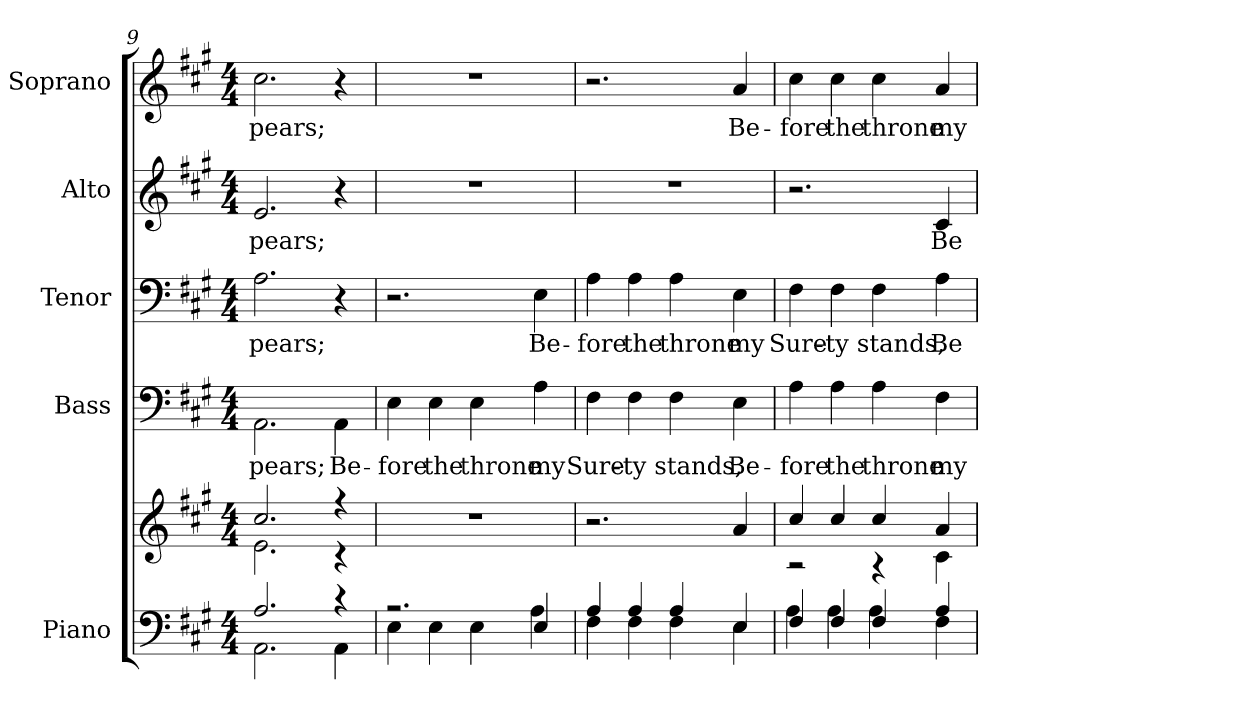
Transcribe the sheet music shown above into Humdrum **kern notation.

**kern	**kern	**kern	**text	**kern	**text	**kern	**text	**kern	**text
*part5	*part5	*part4	*part4	*part3	*part3	*part2	*part2	*part1	*part1
*staff6	*staff5	*staff4	*staff4	*staff3	*staff3	*staff2	*staff2	*staff1	*staff1
*I"Piano	*	*I"Bass	*	*I"Tenor	*	*I"Alto	*	*I"Soprano	*
*I'Pno.	*	*I'B.	*	*I'T.	*	*I'A.	*	*I'S.	*
*clefF4	*clefG2	*clefF4	*	*clefF4	*	*clefG2	*	*clefG2	*
*	*	*ITrd7c12	*	*	*	*	*	*	*
*k[f#c#g#]	*k[f#c#g#]	*k[f#c#g#]	*	*k[f#c#g#]	*	*k[f#c#g#]	*	*k[f#c#g#]	*
*A:	*A:	*A:	*	*A:	*	*A:	*	*A:	*
*M4/4	*M4/4	*M4/4	*	*M4/4	*	*M4/4	*	*M4/4	*
=9	=9	=9	=9	=9	=9	=9	=9	=9	=9
*^	*^	*	*	*	*	*	*	*	*
!	!	!	!	!	!LO:LY:b:color=#000000	!	!	!	!	!	!
!	!	!	!	!	!	!	!LO:LY:b:color=#000000	!	!	!	!
!	!	!	!	!	!	!	!	!	!LO:LY:b:color=#000000	!	!
!	!	!	!	!	!	!	!	!	!	!	!LO:LY:b:color=#000000
2.Ai/	2.AAi\	2.cc#i/	2.ei\	2.AAAi\	-pears;	2.Ai\	-pears;	2.ei/	-pears;	2.cc#i\	-pears;
!	!	!	!	!	!LO:LY:b:color=#000000	!	!	!	!	!	!
4r	4AAi\	4r	4r	4AAAi\	Be-	4r	.	4r	.	4r	.
*	*	*v	*v	*	*	*	*	*	*	*	*
=10	=10	=10	=10	=10	=10	=10	=10	=10	=10	=10
*	*	*^	*	*	*	*	*	*	*	*
!	!	!	!	!	!LO:LY:b:color=#000000	!	!	!	!	!	!
*	*	*v	*v	*	*	*	*	*	*	*	*
2.r	4Ei\	1r	4EEi\	-fore	2.r	.	1r	.	1r	.
!	!	!	!	!LO:LY:b:color=#000000	!	!	!	!	!	!
.	4Ei\	.	4EEi\	the	.	.	.	.	.	.
!	!	!	!	!LO:LY:b:color=#000000	!	!	!	!	!	!
.	4Ei\	.	4EEi\	throne	.	.	.	.	.	.
!	!	!	!	!LO:LY:b:color=#000000	!	!	!	!	!	!
!	!	!	!	!	!	!LO:LY:b:color=#000000	!	!	!	!
4Ei/	4Ai\	.	4AAi\	my	4Ei\	Be-	.	.	.	.
=11	=11	=11	=11	=11	=11	=11	=11	=11	=11	=11
!	!	!	!	!LO:LY:b:color=#000000	!	!	!	!	!	!
!	!	!	!	!	!	!LO:LY:b:color=#000000	!	!	!	!
4Ai/	4F#i\	2.r	4FF#i\	Sure-	4Ai\	-fore	1r	.	2.r	.
!	!	!	!	!LO:LY:b:color=#000000	!	!	!	!	!	!
!	!	!	!	!	!	!LO:LY:b:color=#000000	!	!	!	!
4Ai/	4F#i\	.	4FF#i\	-ty	4Ai\	the	.	.	.	.
!	!	!	!	!LO:LY:b:color=#000000	!	!	!	!	!	!
!	!	!	!	!	!	!LO:LY:b:color=#000000	!	!	!	!
4Ai/	4F#i\	.	4FF#i\	stands,	4Ai\	throne	.	.	.	.
!	!	!	!	!LO:LY:b:color=#000000	!	!	!	!	!	!
!	!	!	!	!	!	!LO:LY:b:color=#000000	!	!	!	!
!	!	!	!	!	!	!	!	!	!	!LO:LY:b:color=#000000
4Ei/	4Ei\	4ai/	4EEi\	Be-	4Ei\	my	.	.	4ai/	Be-
!!LO:PB:g=z
=12	=12	=12	=12	=12	=12	=12	=12	=12	=12	=12
*	*	*^	*	*	*	*	*	*	*	*
!	!	!	!	!	!LO:LY:b:color=#000000	!	!	!	!	!	!
!	!	!	!	!	!	!	!LO:LY:b:color=#000000	!	!	!	!
!	!	!	!	!	!	!	!	!	!	!	!LO:LY:b:color=#000000
4F#i/	4Ai\	4cc#i/	2r	4AAi\	-fore	4F#i\	Sure-	2.r	.	4cc#i\	-fore
!	!	!	!	!	!LO:LY:b:color=#000000	!	!	!	!	!	!
!	!	!	!	!	!	!	!LO:LY:b:color=#000000	!	!	!	!
!	!	!	!	!	!	!	!	!	!	!	!LO:LY:b:color=#000000
4F#i/	4Ai\	4cc#i/	.	4AAi\	the	4F#i\	-ty	.	.	4cc#i\	the
!	!	!	!	!	!LO:LY:b:color=#000000	!	!	!	!	!	!
!	!	!	!	!	!	!	!LO:LY:b:color=#000000	!	!	!	!
!	!	!	!	!	!	!	!	!	!	!	!LO:LY:b:color=#000000
4F#i/	4Ai\	4cc#i/	4r	4AAi\	throne	4F#i\	stands,	.	.	4cc#i\	throne
!	!	!	!	!	!LO:LY:b:color=#000000	!	!	!	!	!	!
!	!	!	!	!	!	!	!LO:LY:b:color=#000000	!	!	!	!
!	!	!	!	!	!	!	!	!	!LO:LY:b:color=#000000	!	!
!	!	!	!	!	!	!	!	!	!	!	!LO:LY:b:color=#000000
4Ai/	4F#i\	4ai/	4c#i\	4FF#i\	my	4Ai\	Be-	4c#i/	Be-	4ai/	my
*v	*v	*	*	*	*	*	*	*	*	*	*
*	*v	*v	*	*	*	*	*	*	*	*
=	=	=	=	=	=	=	=	=	=
*-	*-	*-	*-	*-	*-	*-	*-	*-	*-
